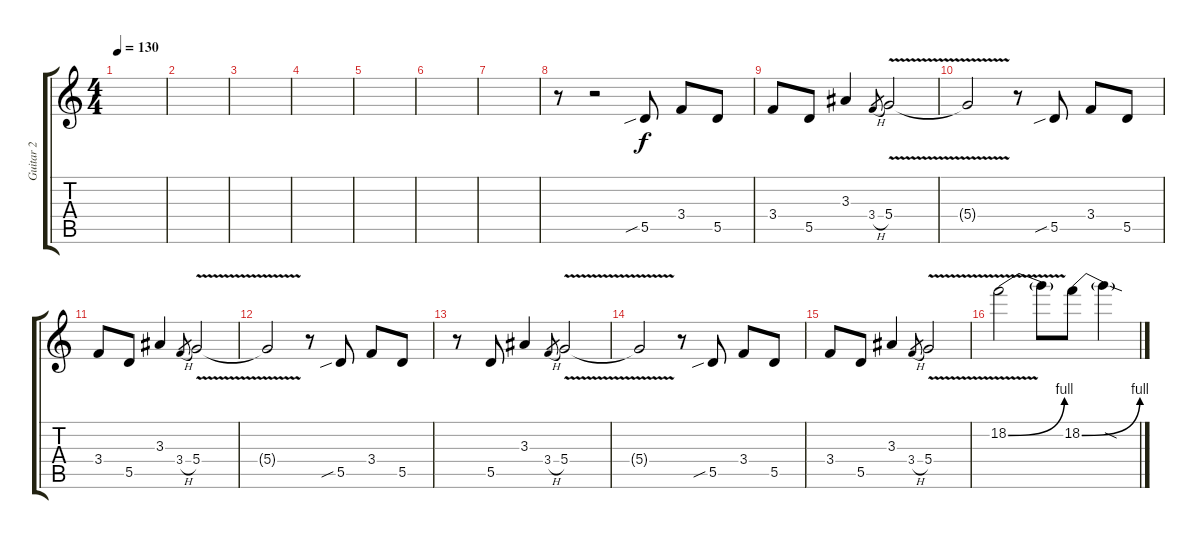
\track ("Guitar 2" "Guitar 2") {instrument distortionguitar}
\staff {score tabs}
\tuning (E4 B3 G3 D3 A2 E2) {hide}
\ts (4 4)
\tempo 130
\clef g2
\ks c
|
|
|
|
|
|
|
r.8 r.2 5.5{sib}.8 3.4.8 5.5.8 |
3.4.8 5.5.8 3.3.4 3.4{h}.8{gr} 5.4{v}.2 |
5.4{t}.2 r.8 5.5{sib}.8 3.4.8 5.5.8 |
3.4.8 5.5.8 3.3.4 3.4{h}.8{gr} 5.4{v}.2 |
5.4{t}.2 r.8 5.5{sib}.8 3.4.8 5.5.8 |
r.8 5.5.8 3.3.4 3.4{h}.8{gr} 5.4{v}.2 |
5.4{t}.2 r.8 5.5{sib}.8 3.4.8 5.5.8 |
3.4.8 5.5.8 3.3.4 3.4{h}.8{gr} 5.4{v}.2 |
18.2{be (bend 0 0 60 4) v}.2 18.2{t}.8 18.2{be (bend 0 0 60 4)}.8 18.2{sod t}.4
